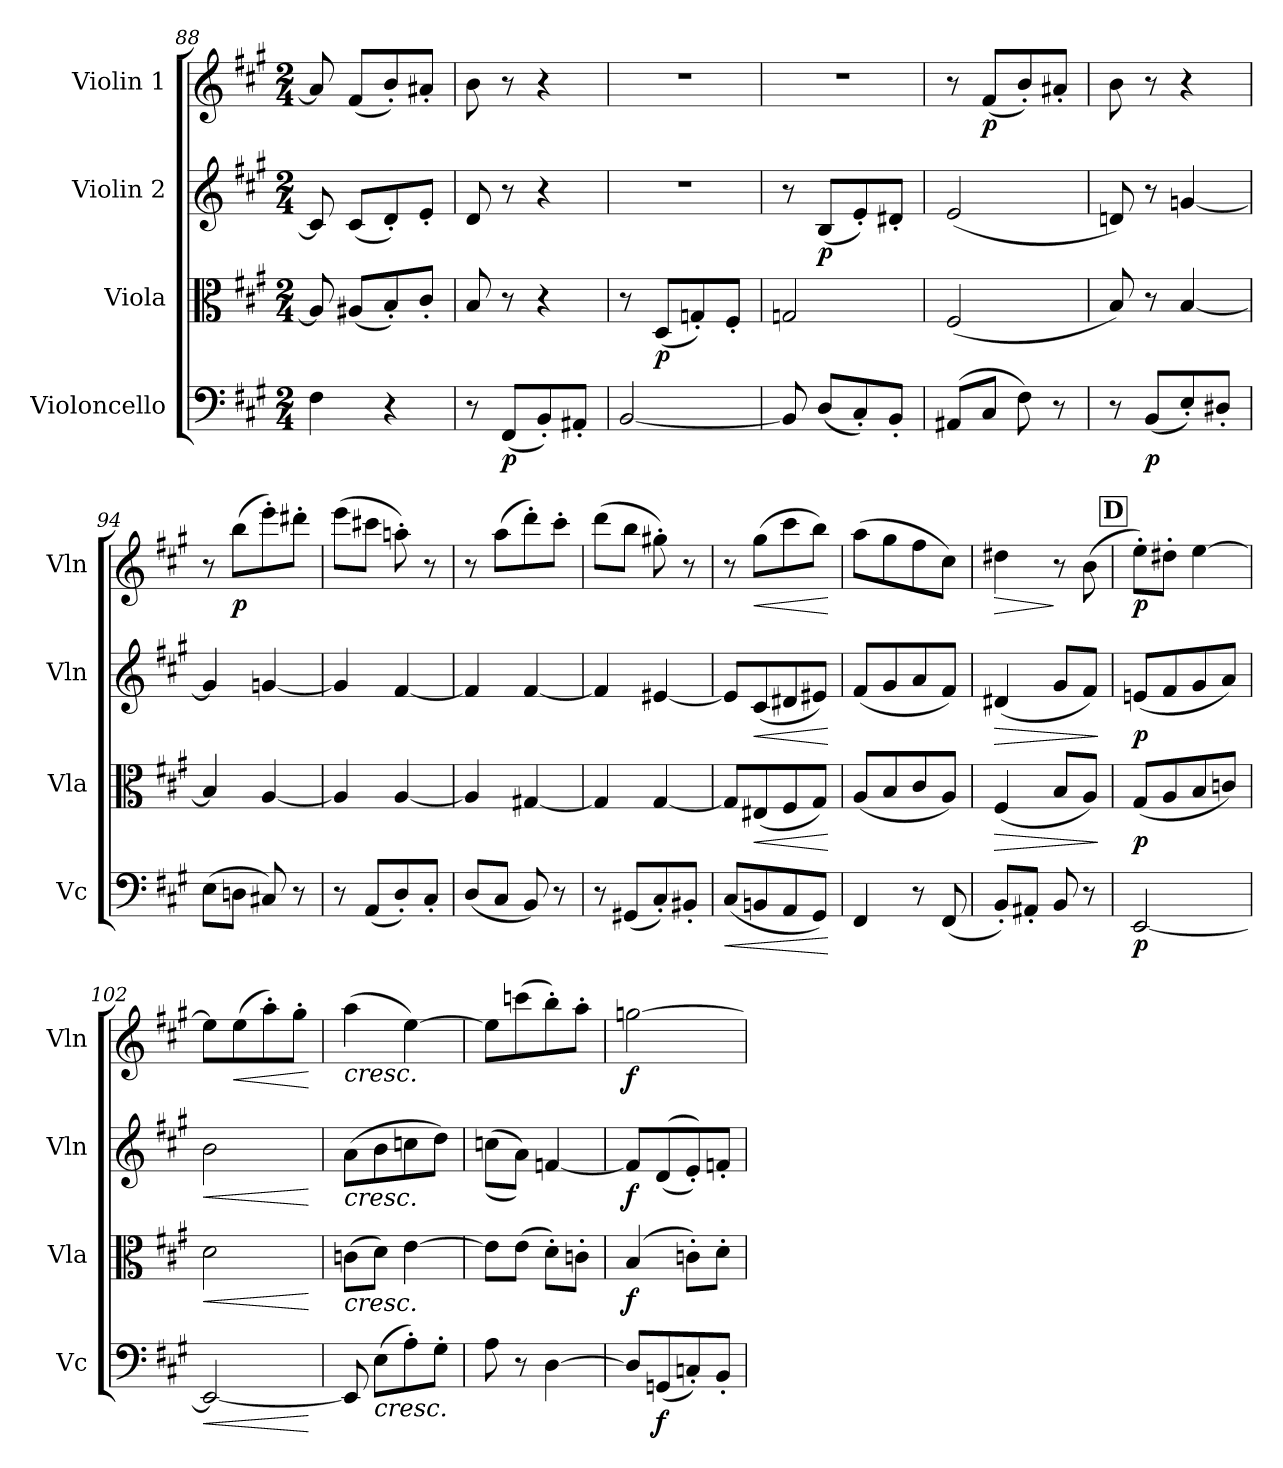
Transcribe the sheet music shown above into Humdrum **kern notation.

**kern	**dynam	**kern	**dynam	**kern	**dynam	**kern	**dynam
*part4	*part4	*part3	*part3	*part2	*part2	*part1	*part1
*staff4	*staff4	*staff3	*staff3	*staff2	*staff2	*staff1	*staff1
*I"Violoncello	*	*I"Viola	*	*I"Violin 2	*	*I"Violin 1	*
*I'Vc	*	*I'Vla	*	*I'Vln	*	*I'Vln	*
*clefF4	*	*clefC3	*	*clefG2	*	*clefG2	*
*k[f#c#g#]	*	*k[f#c#g#]	*	*k[f#c#g#]	*	*k[f#c#g#]	*
*M2/4	*	*M2/4	*	*M2/4	*	*M2/4	*
=88	=88	=88	=88	=88	=88	=88	=88
4F#\	.	8A#/]	.	8c#/]	.	8a#/]	.
.	.	(8A#X/L	.	(8c#/L	.	(8f#/L	.
4r	.	8B'/)	.	8d'/)	.	8b'/)	.
.	.	8c#'/J	.	8e'/J	.	8a#X'/J	.
!!LO:LB:g=z
=89	=89	=89	=89	=89	=89	=89	=89
8r	.	8B/	.	8d/	.	8b\	.
!	!LO:DY:b	!	!	!	!	!	!
(8FF#/L	p	8r	.	8r	.	8r	.
8BB'/)	.	4r	.	4r	.	4r	.
8AA#X'/J	.	.	.	.	.	.	.
=90	=90	=90	=90	=90	=90	=90	=90
[2BB/	.	8r	.	2r	.	2r	.
!	!	!	!LO:DY:b	!	!	!	!
.	.	(8D/L	p	.	.	.	.
.	.	8Gn'/)	.	.	.	.	.
.	.	8F#'/J	.	.	.	.	.
=91	=91	=91	=91	=91	=91	=91	=91
8BB/]	.	2Gn/	.	8r	.	2r	.
!	!	!	!	!	!LO:DY:b	!	!
(8D/L	.	.	.	(8B/L	p	.	.
8C#'/)	.	.	.	8e'/)	.	.	.
8BB'/J	.	.	.	8d#X'/J	.	.	.
=92	=92	=92	=92	=92	=92	=92	=92
(8AA#X/L	.	(2F#/	.	(2e/	.	8r	.
!	!	!	!	!	!	!	!LO:DY:b
8C#/J	.	.	.	.	.	(8f#/L	p
8F#\)	.	.	.	.	.	8b'/)	.
8r	.	.	.	.	.	8a#X'/J	.
=93	=93	=93	=93	=93	=93	=93	=93
8r	.	8B/)	.	8dn/)	.	8b\	.
!	!LO:DY:b	!	!	!	!	!	!
(8BB/L	p	8r	.	8r	.	8r	.
8E'/)	.	[4B/	.	[4gn/	.	4r	.
8D#X'/J	.	.	.	.	.	.	.
=94	=94	=94	=94	=94	=94	=94	=94
(8E\L	.	4B/]	.	4g/]	.	8r	.
!	!	!	!	!	!	!	!LO:DY:b
8Dn\J	.	.	.	.	.	(8bb\L	p
8C#X/)	.	[4A/	.	[4gn/	.	8eee'\)	.
8r	.	.	.	.	.	8ddd#X'\J	.
=95	=95	=95	=95	=95	=95	=95	=95
8r	.	4A/]	.	4g/]	.	(8eee\L	.
(8AA/L	.	.	.	.	.	8ccc#X\J	.
8D'/)	.	[4A/	.	[4f#/	.	8aan'\)	.
8C#'/J	.	.	.	.	.	8r	.
=96	=96	=96	=96	=96	=96	=96	=96
(8D/L	.	4A/]	.	4f#/]	.	8r	.
8C#/J	.	.	.	.	.	(8aa\L	.
8BB/)	.	[4G#X/	.	[4f#/	.	8ddd'\)	.
8r	.	.	.	.	.	8ccc#'\J	.
!!LO:LB:g=z
=97	=97	=97	=97	=97	=97	=97	=97
8r	.	4G#/]	.	4f#/]	.	(8ddd\L	.
(8GG#X/L	.	.	.	.	.	8bb\J	.
8C#'/)	.	[4G#/	.	[4e#X/	.	8gg#X'\)	.
8BB#X'/J	.	.	.	.	.	8r	.
=98	=98	=98	=98	=98	=98	=98	=98
!	!LO:HP:b	!	!	!	!	!	!
(8C#/L	<	8G#/L]	.	8e#/L]	.	8r	.
!	!	!	!LO:HP:b	!	!LO:HP:b	!	!LO:HP:b
8BBn/	.	(8E#X/	<	(8c#/	<	(8gg#\L	<
8AA/	.	8F#/	.	8d#X/	.	8ccc#\	.
8GG#/J)	.	8G#/J)	.	8e#X/J)	.	8bb\J)	.
.	[	.	[	.	[	.	[
=99	=99	=99	=99	=99	=99	=99	=99
4FF#/	.	(8A/L	.	(8f#/L	.	(8aa\L	.
.	.	8B/	.	8g#/	.	8gg#\	.
8r	.	8c#/	.	8a/	.	8ff#\	.
(8FF#/	.	8A/J)	.	8f#/J)	.	8cc#\J)	.
=100	=100	=100	=100	=100	=100	=100	=100
!	!	!	!LO:HP:b	!	!LO:HP:b	!	!LO:HP:b
8BB'/L)	.	(4F#/	>	(4d#X/	>	4dd#X\	>
8AA#X'/J	.	.	.	.	.	.	.
8BB/	.	8B/L	.	8g#/L	.	8r	]
8r	.	8A/J)	.	8f#/J)	.	(8b\	.
.	.	.	]	.	]	.	.
!!LO:REH:place=s1:a:B:cj:fs=14:t=D
=101	=101	=101	=101	=101	=101	=101	=101
!	!LO:DY:b	!	!LO:DY:b	!	!LO:DY:b	!	!LO:DY:b
[2EE/	p	(8G#/L	p	(8en/L	p	8ee'\L)	p
.	.	8A/	.	8f#/	.	8dd#X'\J	.
.	.	8B/	.	8g#/	.	[4ee\	.
.	.	8cn/J)	.	8a/J)	.	.	.
=102	=102	=102	=102	=102	=102	=102	=102
!	!LO:HP:b	!	!LO:HP:b	!	!LO:HP:b	!	!
2EE/_	<	2d\	<	2b\	<	8ee\L]	.
!	!	!	!	!	!	!	!LO:HP:b
.	.	.	.	.	.	(8ee\	<
.	.	.	.	.	.	8aa'\)	.
.	.	.	.	.	.	8gg#'\J	.
.	[	.	[	.	[	.	[
=103	=103	=103	=103	=103	=103	=103	=103
!	!	!	!	!	!	!LO:TX:b:i:t=cresc.	!
!	!	!	!	!LO:TX:b:i:t=cresc.	!	!	!
!	!	!LO:TX:b:i:t=cresc.	!	!	!	!	!
8EE/]	.	(8cn\L	.	(8a\L	.	(4aa\	.
!LO:TX:b:i:t=cresc.	!	!	!	!	!	!	!
(8E\L	.	8d\J)	.	8b\	.	.	.
8A'\)	.	[4e\	.	8ccn\	.	[4ee\)	.
8G#'\J	.	.	.	8dd\J)	.	.	.
=104	=104	=104	=104	=104	=104	=104	=104
8A\	.	8e\L]	.	((8ccn\L	.	8ee\L]	.
8r	.	(8e\J	.	8a\J))	.	(8cccn\	.
[4D\	.	8d'\L)	.	[4fn/	.	8bb'\)	.
.	.	8cn'\J	.	.	.	8aa'\J	.
!!LO:LB:g=z
=105	=105	=105	=105	=105	=105	=105	=105
!	!	!	!LO:DY:b	!	!LO:DY:b	!	!LO:DY:b
8D/L]	.	(4B/	f	8f/L]	f	[2ggn\	f
!	!LO:DY:b	!	!	!	!	!	!
(8GGn/	f	.	.	((8d/	.	.	.
8Cn'/)	.	8cn'\L)	.	8e'/))	.	.	.
8BB'/J	.	8d'\J	.	8fn'/J	.	.	.
=	=	=	=	=	=	=	=
*-	*-	*-	*-	*-	*-	*-	*-
